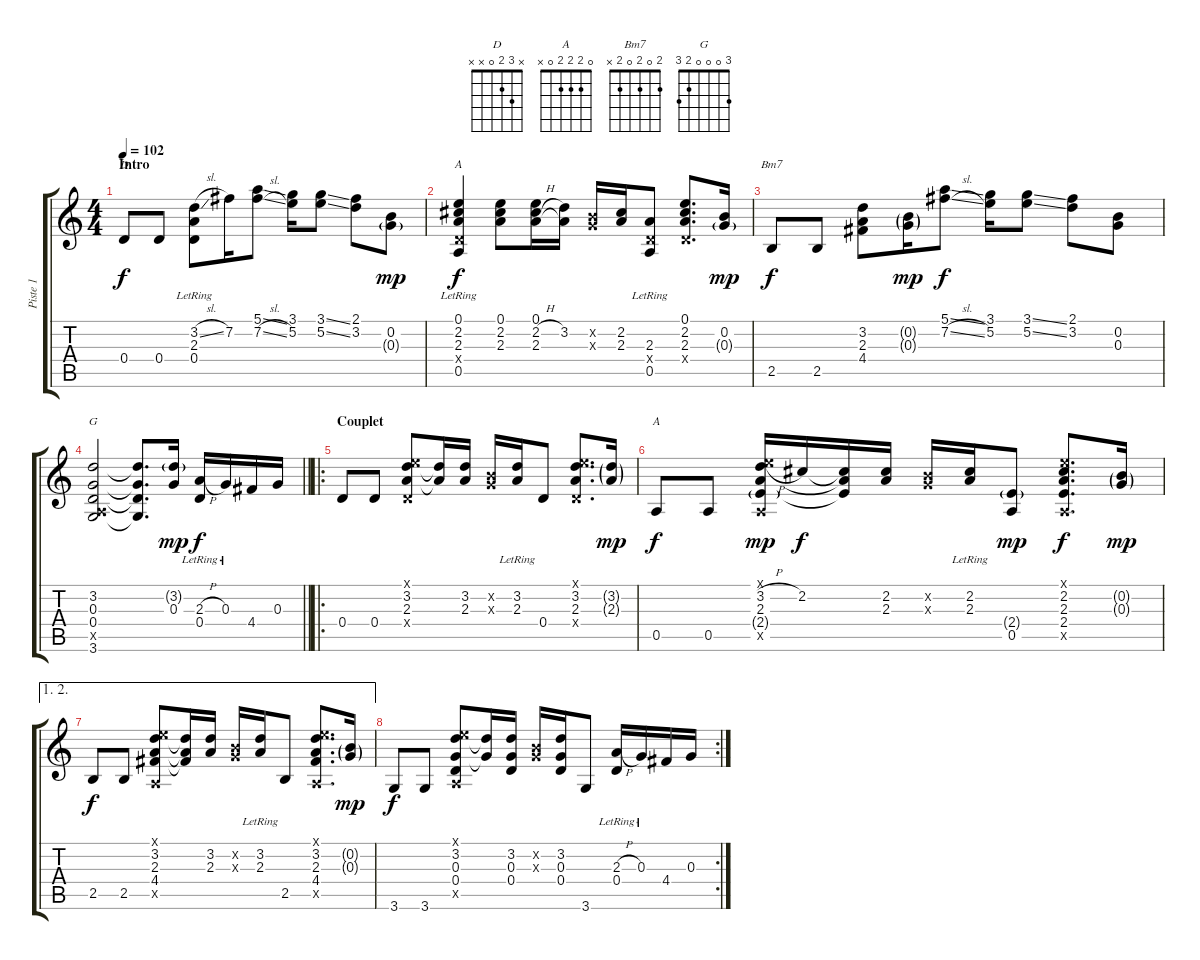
\track ("Piste 1" "Piste 1") {instrument acousticguitarsteel}
\staff {score tabs}
\tuning (E4 B3 G3 D3 A2 E2) {hide}
\chord ("D" x 3 2 0 x x)
\chord ("A" 0 2 2 x 0 x)
\chord ("Bm7" 2 0 2 0 2 x)
\chord ("G" 3 0 0 0 2 3)
\chord ("A" 0 2 2 2 0 x)
\ts (4 4)
\section ("" "Intro")
\tempo 102
\clef g2
\ks c
0.4.8{ch "D" dy f instrument acousticguitarsteel} 0.4.8 (3.2{sl} 2.3 0.4{lr}).8 7.2.16 (5.1{ss} 7.2{sl}).8 (3.1 5.2).16 (3.1{ss} 5.2{ss}).8 (2.1 3.2).8 (0.2 0.3{g}).8{dy mp} |
(0.1 2.2 2.3 0.4{x} 0.5{lr}).4{ch "A" dy f} (0.1 2.2 2.3).8 (0.1 2.2{h} 2.3).16 (3.2 2.3{t}).16 (0.2{x} 0.3{x}).16 (2.2 2.3).16 (2.3 0.4{x} 0.5{lr}).8 (0.1 2.2 2.3 0.4{x}).8{d} (0.2 0.3{g}).16{dy mp} |
2.5.8{ch "Bm7" dy f} 2.5.8 (3.2 2.3 4.4).8 (0.2{g} 0.3{g}).16{dy mp} (5.1{ss} 7.2{sl}).8{dy f} (3.1 5.2).16 (3.1{ss} 5.2{ss}).8 (2.1 3.2).8 (0.2 0.3).8 |
\barLineRight lightlight
(3.2 0.3 0.4 0.5{x} 3.6).2{ch "G"} (3.2{t} 0.3{t} 0.4{t} 3.6{t}).8{d} (3.2{g} 0.3).16{dy mp} (2.3{h} 0.4{lr}).16{dy f} 0.3{lr}.16 4.4.16 0.3.16 |
\ro
\section ("" "Couplet")
0.4.8 0.4.8 (0.1{x} 3.2 2.3 0.4{x}).8 (3.2{t} 2.3{t}).16 (3.2 2.3).16 (0.2{x} 0.3{x}).16 (3.2{lr} 2.3{lr}).16 0.4.8 (0.1{x} 3.2 2.3 0.4{x}).8{d} (3.2{g} 2.3{g}).16{dy mp} |
0.5.8{ch "A" dy f} 0.5.8 (0.1{x} 3.2{h} 2.3 2.4{g} 0.5{x}).16{dy mp} 2.2.16{dy f} (2.2{t} 2.3{t} 2.4{t}).16 (2.2 2.3).16 (0.2{x} 0.3{x}).16 (2.2{lr} 2.3{lr}).16 (2.4{g} 0.5).8{dy mp} (0.1{x} 2.2 2.3 2.4 0.5{x}).8{d dy f} (0.2{g} 0.3{g}).16{dy mp} |
\ae (1 2)
2.5.8{dy f} 2.5.8 (0.1{x} 3.2 2.3 4.4 0.5{x}).8 (3.2{t} 2.3{t} 4.4{t}).16 (3.2 2.3).16 (0.2{x} 0.3{x}).16 (3.2{lr} 2.3).16 2.5.8 (0.1{x} 3.2 2.3 4.4 0.5{x}).8{d} (0.2{g} 0.3{g}).16{dy mp} |
\rc 2
3.6.8{dy f} 3.6.8 (0.1{x} 3.2 0.3 0.4 0.5{x}).8 (3.2{t} 0.3{t}).16 (3.2 0.3 0.4).16 (0.2{x} 0.3{x}).16 (3.2 0.3 0.4).16 3.6.8 (2.3{h} 0.4{lr}).16 0.3{lr}.16 4.4.16 0.3.16
